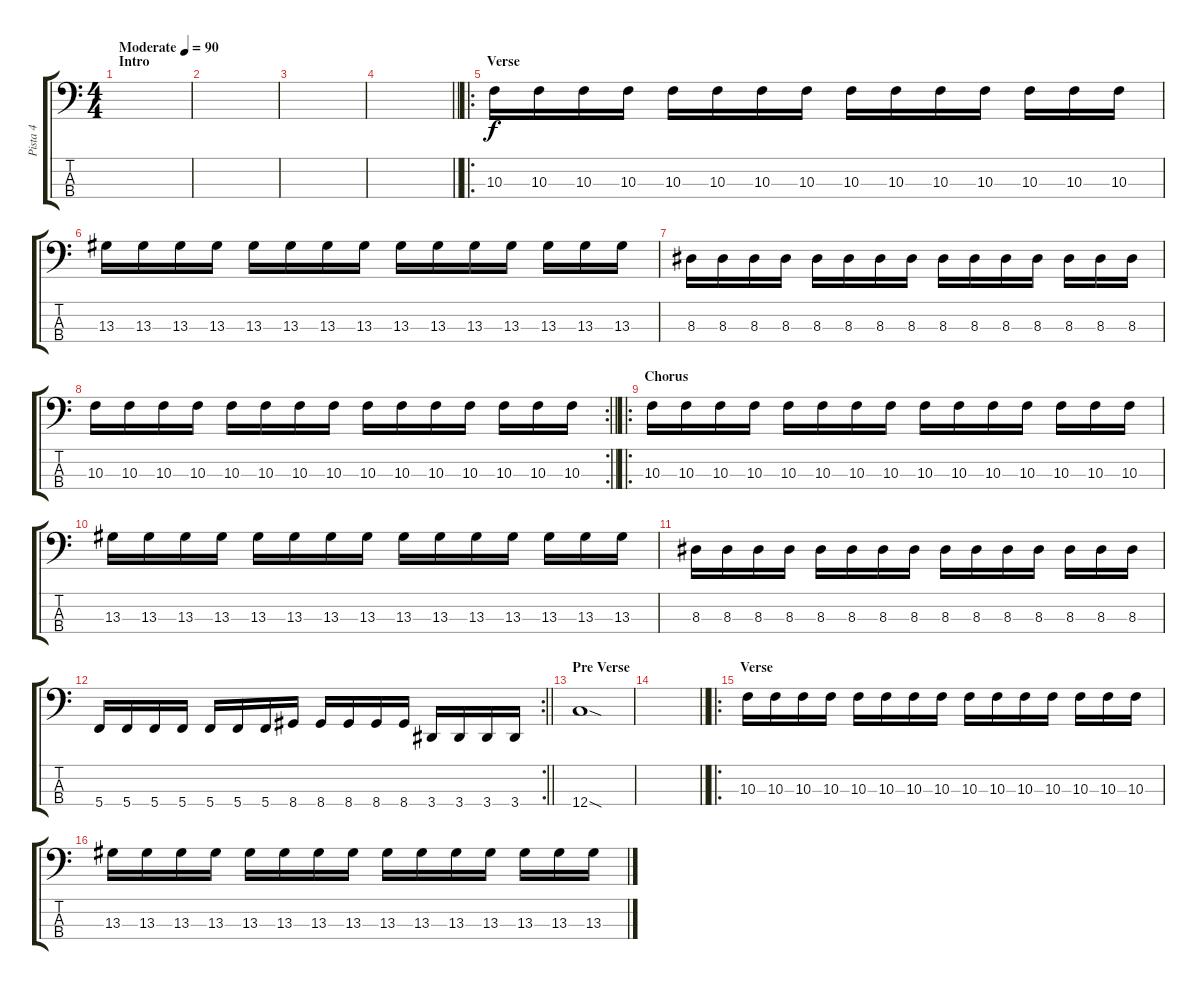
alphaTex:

\track ("Pista 4" "Pista 4") {instrument electricbassfinger}
\staff {score tabs}
\tuning (F2 C2 G1 C1) {hide}
\ts (4 4)
\section ("" "Intro")
\tempo (90 "Moderate")
\clef f4
\ks c
|
|
|
\barLineRight lightlight
|
\ro
\section ("" "Verse")
10.3.16 10.3.16 10.3.16 10.3.16 10.3.16 10.3.16 10.3.16 10.3.16 10.3.16 10.3.16 10.3.16 10.3.16 10.3.16 10.3.16 10.3.16 |
13.3.16 13.3.16 13.3.16 13.3.16 13.3.16 13.3.16 13.3.16 13.3.16 13.3.16 13.3.16 13.3.16 13.3.16 13.3.16 13.3.16 13.3.16 |
8.3.16 8.3.16 8.3.16 8.3.16 8.3.16 8.3.16 8.3.16 8.3.16 8.3.16 8.3.16 8.3.16 8.3.16 8.3.16 8.3.16 8.3.16 |
\rc 2
\barLineRight lightlight
10.3.16 10.3.16 10.3.16 10.3.16 10.3.16 10.3.16 10.3.16 10.3.16 10.3.16 10.3.16 10.3.16 10.3.16 10.3.16 10.3.16 10.3.16 |
\ro
\section ("" "Chorus")
10.3.16 10.3.16 10.3.16 10.3.16 10.3.16 10.3.16 10.3.16 10.3.16 10.3.16 10.3.16 10.3.16 10.3.16 10.3.16 10.3.16 10.3.16 |
13.3.16 13.3.16 13.3.16 13.3.16 13.3.16 13.3.16 13.3.16 13.3.16 13.3.16 13.3.16 13.3.16 13.3.16 13.3.16 13.3.16 13.3.16 |
8.3.16 8.3.16 8.3.16 8.3.16 8.3.16 8.3.16 8.3.16 8.3.16 8.3.16 8.3.16 8.3.16 8.3.16 8.3.16 8.3.16 8.3.16 |
\rc 2
\barLineRight lightlight
5.4.16 5.4.16 5.4.16 5.4.16 5.4.16 5.4.16 5.4.16 8.4.16 8.4.16 8.4.16 8.4.16 8.4.16 3.4.16 3.4.16 3.4.16 3.4.16 |
\section ("" "Pre Verse")
12.4{sod}.1 |
\barLineRight lightlight
|
\ro
\section ("" "Verse")
10.3.16 10.3.16 10.3.16 10.3.16 10.3.16 10.3.16 10.3.16 10.3.16 10.3.16 10.3.16 10.3.16 10.3.16 10.3.16 10.3.16 10.3.16 |
13.3.16 13.3.16 13.3.16 13.3.16 13.3.16 13.3.16 13.3.16 13.3.16 13.3.16 13.3.16 13.3.16 13.3.16 13.3.16 13.3.16 13.3.16
